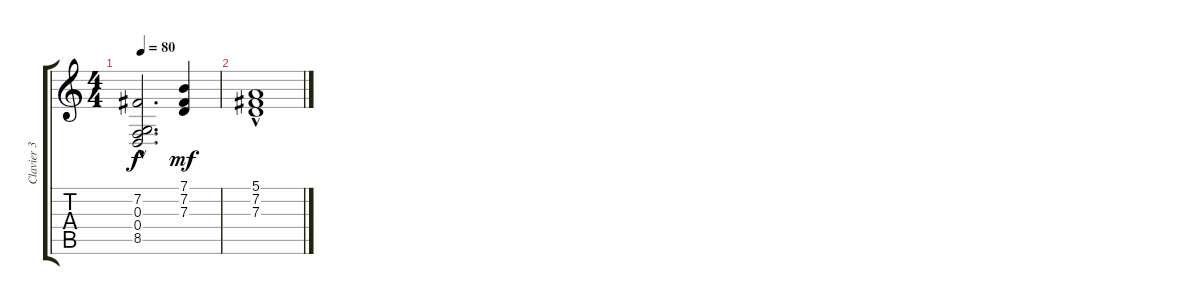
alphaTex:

\track ("Clavier 3" "Clavier 3") {instrument electricpiano2}
\staff {score tabs}
\tuning (E4 B3 G3 D3 A2 E2) {hide}
\ts (4 4)
\tempo 80
\clef g2
\ks c
(7.2{hac} 0.3{hac} 0.4{hac} 8.5).2{d dy f} (7.1 7.2 7.3).4{dy mf} |
(5.1{hac} 7.2{hac} 7.3).1
